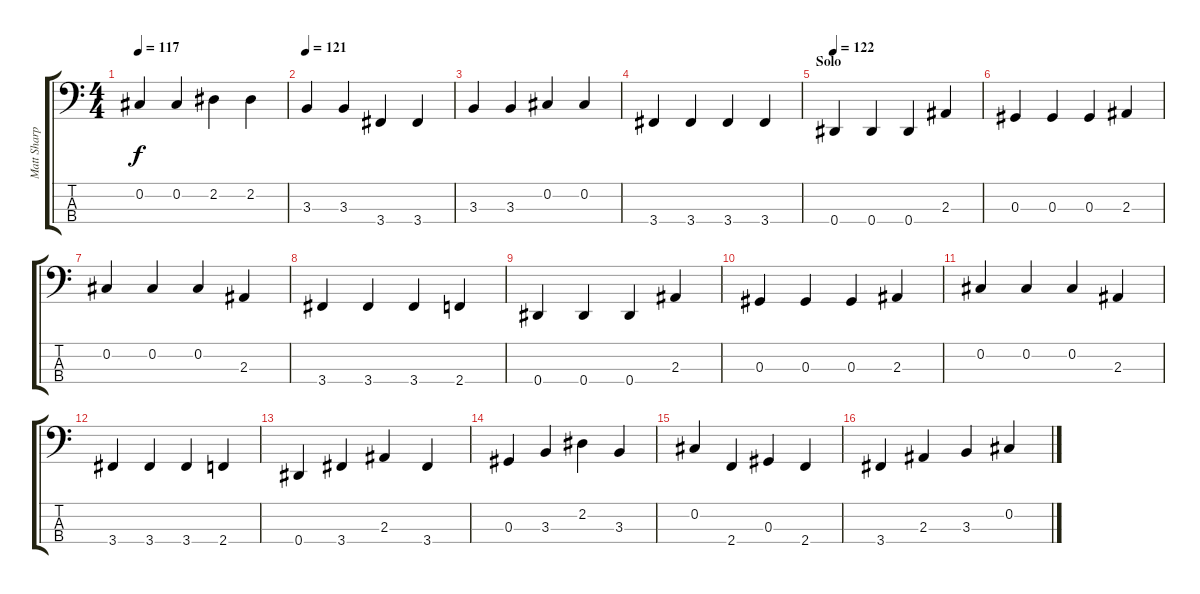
\track ("Matt Sharp" "Matt Sharp") {instrument electricbasspick}
\staff {score tabs}
\tuning (Gb2 Db2 Ab1 Eb1) {hide}
\ts (4 4)
\tempo 117
\clef f4
\ks c
0.2.4{dy f} 0.2.4 2.2.4 2.2.4 |
\tempo 121
3.3.4 3.3.4 3.4.4 3.4.4 |
3.3.4 3.3.4 0.2.4 0.2.4 |
3.4.4 3.4.4 3.4.4 3.4.4 |
\section ("" "Solo")
\tempo 122
0.4.4 0.4.4 0.4.4 2.3.4 |
0.3.4 0.3.4 0.3.4 2.3.4 |
0.2.4 0.2.4 0.2.4 2.3.4 |
3.4.4 3.4.4 3.4.4 2.4.4 |
0.4.4 0.4.4 0.4.4 2.3.4 |
0.3.4 0.3.4 0.3.4 2.3.4 |
0.2.4 0.2.4 0.2.4 2.3.4 |
3.4.4 3.4.4 3.4.4 2.4.4 |
0.4.4 3.4.4 2.3.4 3.4.4 |
0.3.4 3.3.4 2.2.4 3.3.4 |
0.2.4 2.4.4 0.3.4 2.4.4 |
3.4.4 2.3.4 3.3.4 0.2.4
